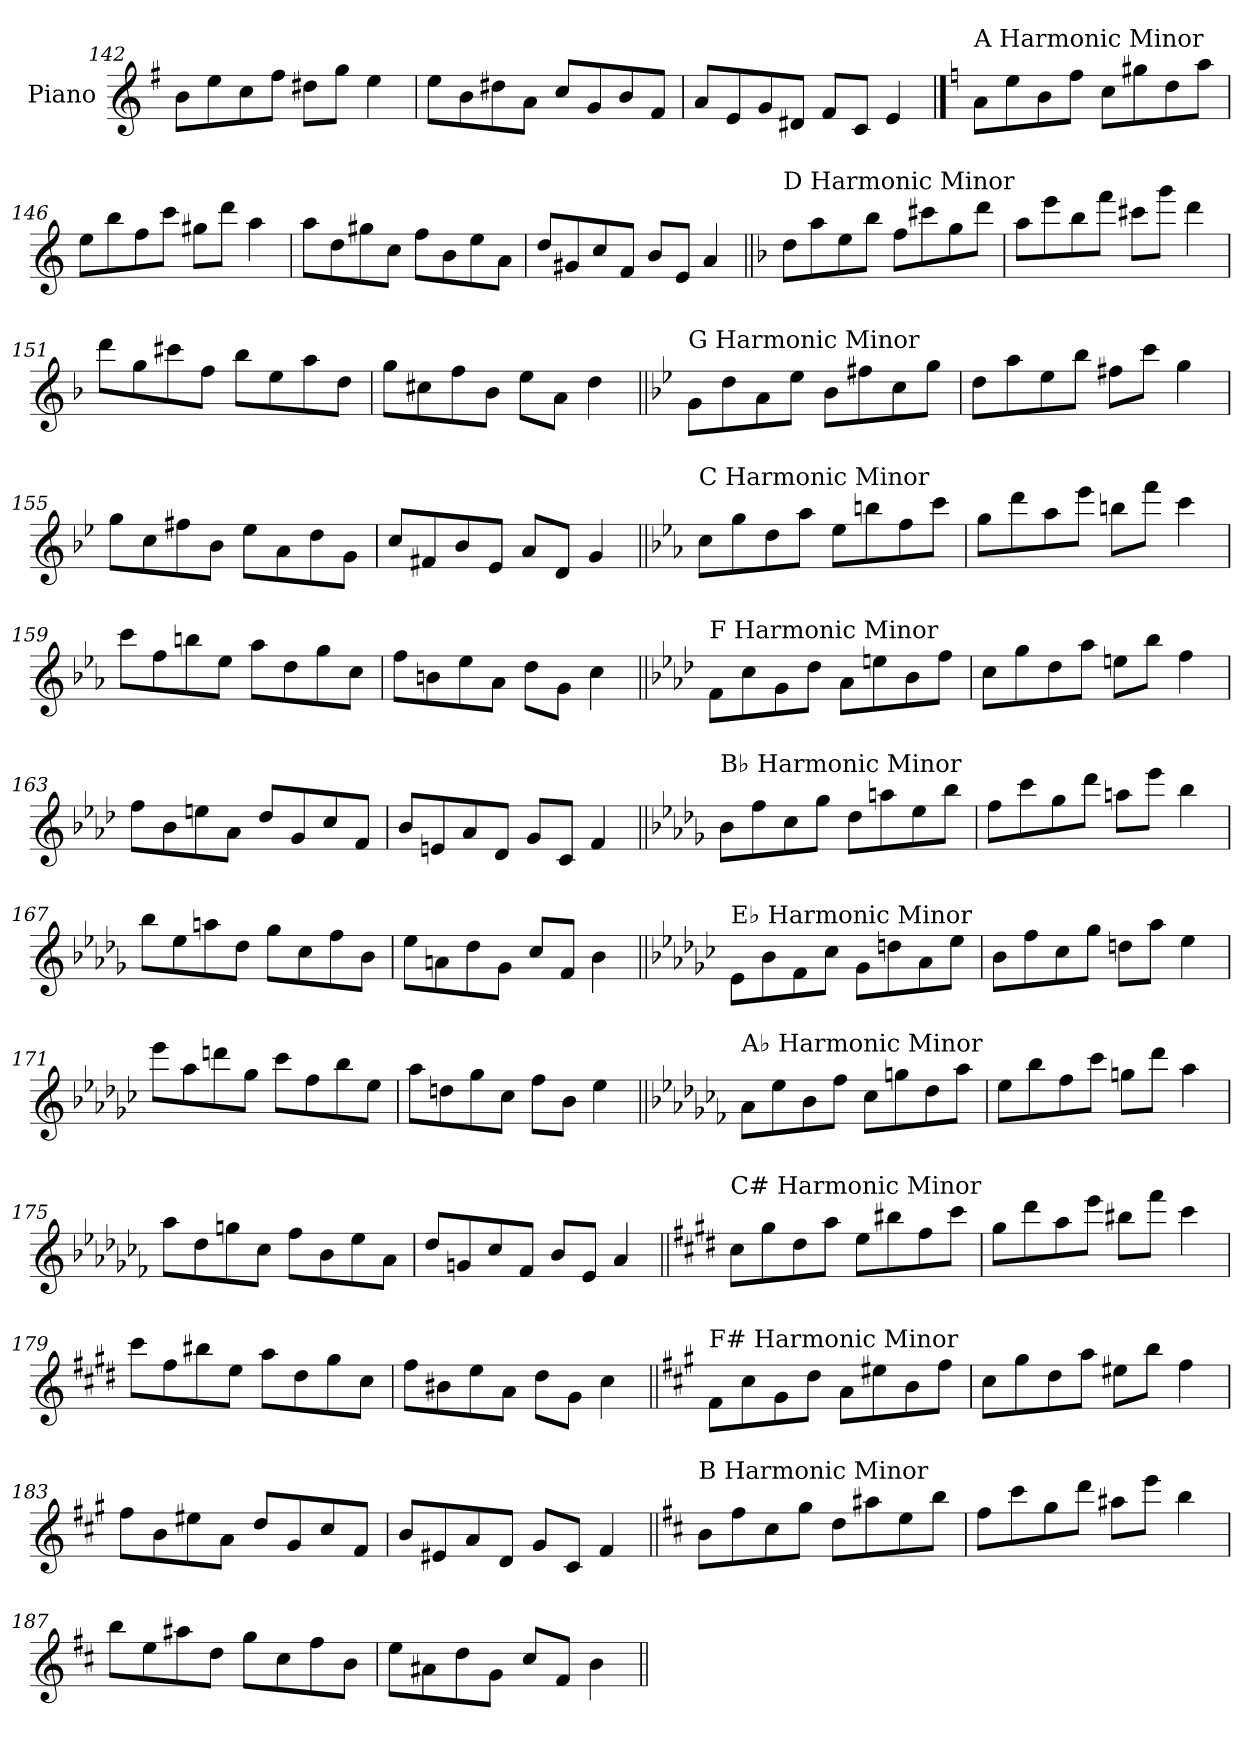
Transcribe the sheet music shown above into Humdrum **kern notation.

**kern
*part1
*staff1
*I"Piano
*I'Pno.
*clefG2
*k[f#]
=142
8b\L
8ee\
8cc\
8ff#\J
8dd#X\L
8gg\J
4ee\
=143
8ee\L
8b\
8dd#X\
8a\J
8cc/L
8g/
8b/
8f#/J
=144
8a/L
8e/
8g/
8d#X/J
8f#/L
8c/J
4e/
!!LO:PB:g=z
==145
*k[]
!LO:TX:a:t=A Harmonic Minor
8a\L
8ee\
8b\
8ff\J
8cc\L
8gg#X\
8dd\
8aa\J
=146
8ee\L
8bb\
8ff\
8ccc\J
8gg#X\L
8ddd\J
4aa\
=147
8aa\L
8dd\
8gg#X\
8cc\J
8ff\L
8b\
8ee\
8a\J
=148
8dd/L
8g#X/
8cc/
8f/J
8b/L
8e/J
4a/
!!LO:LB:g=z
=149||
*k[b-]
!LO:TX:a:t=D Harmonic Minor
8dd\L
8aa\
8ee\
8bb-\J
8ff\L
8ccc#X\
8gg\
8ddd\J
=150
8aa\L
8eee\
8bb-\
8fff\J
8ccc#X\L
8ggg\J
4ddd\
=151
8ddd\L
8gg\
8ccc#X\
8ff\J
8bb-\L
8ee\
8aa\
8dd\J
=152
8gg\L
8cc#X\
8ff\
8b-\J
8ee\L
8a\J
4dd\
!!LO:LB:g=z
=153||
*k[b-e-]
!LO:TX:a:t=G Harmonic Minor
8g\L
8dd\
8a\
8ee-\J
8b-\L
8ff#X\
8cc\
8gg\J
=154
8dd\L
8aa\
8ee-\
8bb-\J
8ff#X\L
8ccc\J
4gg\
=155
8gg\L
8cc\
8ff#X\
8b-\J
8ee-\L
8a\
8dd\
8g\J
=156
8cc/L
8f#X/
8b-/
8e-/J
8a/L
8d/J
4g/
!!LO:LB:g=z
=157||
*k[b-e-a-]
!LO:TX:a:t=C Harmonic Minor
8cc\L
8gg\
8dd\
8aa-\J
8ee-\L
8bbn\
8ff\
8ccc\J
=158
8gg\L
8ddd\
8aa-\
8eee-\J
8bbn\L
8fff\J
4ccc\
=159
8ccc\L
8ff\
8bbn\
8ee-\J
8aa-\L
8dd\
8gg\
8cc\J
=160
8ff\L
8bn\
8ee-\
8a-\J
8dd\L
8g\J
4cc\
!!LO:LB:g=z
=161||
*k[b-e-a-d-]
!LO:TX:a:t=F Harmonic Minor
8f\L
8cc\
8g\
8dd-\J
8a-\L
8een\
8b-\
8ff\J
=162
8cc\L
8gg\
8dd-\
8aa-\J
8een\L
8bb-\J
4ff\
=163
8ff\L
8b-\
8een\
8a-\J
8dd-/L
8g/
8cc/
8f/J
=164
8b-/L
8en/
8a-/
8d-/J
8g/L
8c/J
4f/
!!LO:LB:g=z
=165||
*k[b-e-a-d-g-]
!LO:TX:a:t=B♭ Harmonic Minor
8b-\L
8ff\
8cc\
8gg-\J
8dd-\L
8aan\
8ee-\
8bb-\J
=166
8ff\L
8ccc\
8gg-\
8ddd-\J
8aan\L
8eee-\J
4bb-\
=167
8bb-\L
8ee-\
8aan\
8dd-\J
8gg-\L
8cc\
8ff\
8b-\J
=168
8ee-\L
8an\
8dd-\
8g-\J
8cc/L
8f/J
4b-\
!!LO:PB:g=z
=169||
*k[b-e-a-d-g-c-]
!LO:TX:a:t=E♭ Harmonic Minor
8e-\L
8b-\
8f\
8cc-\J
8g-\L
8ddn\
8a-\
8ee-\J
=170
8b-\L
8ff\
8cc-\
8gg-\J
8ddn\L
8aa-\J
4ee-\
=171
8eee-\L
8aa-\
8dddn\
8gg-\J
8ccc-\L
8ff\
8bb-\
8ee-\J
=172
8aa-\L
8ddn\
8gg-\
8cc-\J
8ff\L
8b-\J
4ee-\
!!LO:LB:g=z
=173||
*k[b-e-a-d-g-c-f-]
!LO:TX:a:t=A♭ Harmonic Minor
8a-\L
8ee-\
8b-\
8ff-\J
8cc-\L
8ggn\
8dd-\
8aa-\J
=174
8ee-\L
8bb-\
8ff-\
8ccc-\J
8ggn\L
8ddd-\J
4aa-\
=175
8aa-\L
8dd-\
8ggn\
8cc-\J
8ff-\L
8b-\
8ee-\
8a-\J
=176
8dd-/L
8gn/
8cc-/
8f-/J
8b-/L
8e-/J
4a-/
!!LO:LB:g=z
=177||
*k[f#c#g#d#]
!LO:TX:a:t=C# Harmonic Minor
8cc#\L
8gg#\
8dd#\
8aa\J
8ee\L
8bb#X\
8ff#\
8ccc#\J
=178
8gg#\L
8ddd#\
8aa\
8eee\J
8bb#X\L
8fff#\J
4ccc#\
=179
8ccc#\L
8ff#\
8bb#X\
8ee\J
8aa\L
8dd#\
8gg#\
8cc#\J
=180
8ff#\L
8b#X\
8ee\
8a\J
8dd#\L
8g#\J
4cc#\
!!LO:LB:g=z
=181||
*k[f#c#g#]
!LO:TX:a:t=F# Harmonic Minor
8f#\L
8cc#\
8g#\
8dd\J
8a\L
8ee#X\
8b\
8ff#\J
=182
8cc#\L
8gg#\
8dd\
8aa\J
8ee#X\L
8bb\J
4ff#\
=183
8ff#\L
8b\
8ee#X\
8a\J
8dd/L
8g#/
8cc#/
8f#/J
=184
8b/L
8e#X/
8a/
8d/J
8g#/L
8c#/J
4f#/
!!LO:LB:g=z
=185||
*k[f#c#]
!LO:TX:a:t=B Harmonic Minor
8b\L
8ff#\
8cc#\
8gg\J
8dd\L
8aa#X\
8ee\
8bb\J
=186
8ff#\L
8ccc#\
8gg\
8ddd\J
8aa#X\L
8eee\J
4bb\
=187
8bb\L
8ee\
8aa#X\
8dd\J
8gg\L
8cc#\
8ff#\
8b\J
=188
8ee\L
8a#X\
8dd\
8g\J
8cc#/L
8f#/J
4b\
=||
*-
